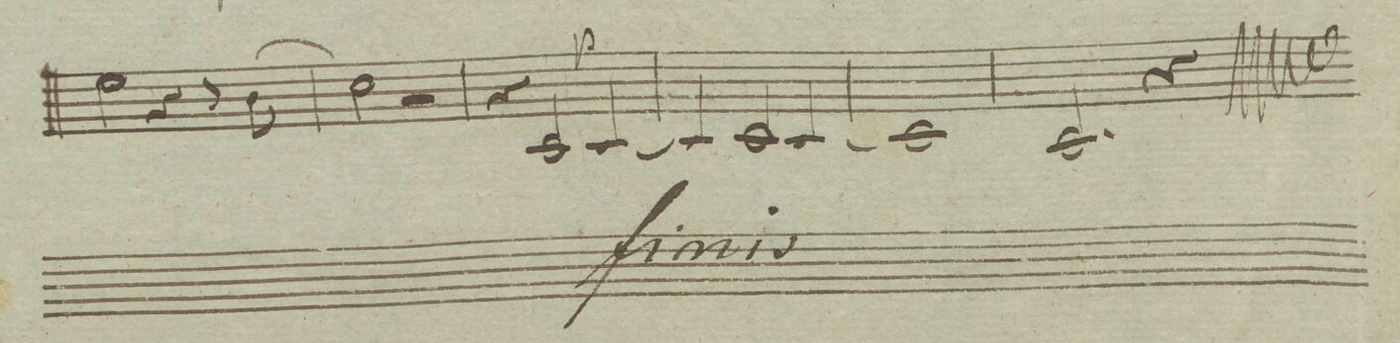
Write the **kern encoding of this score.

**kern	**dynam
*I"Violino. 1mo	*
*clefG2	*
*k[fncngn]	*
*met(c|)	*
*M2/2	*
2ee\)	.
4r	.
8r	.
(8b\	.
=245	=245
2cc\)	.
2r	.
=246	=246
4r	.
2c/	.
.	p
[4c/	.
=247	=247
4c/]	.
2c/	.
[4c/	.
=248	=248
1c/]	.
=249	=249
2.c/	.
4r	.
==	==
*-	*-
